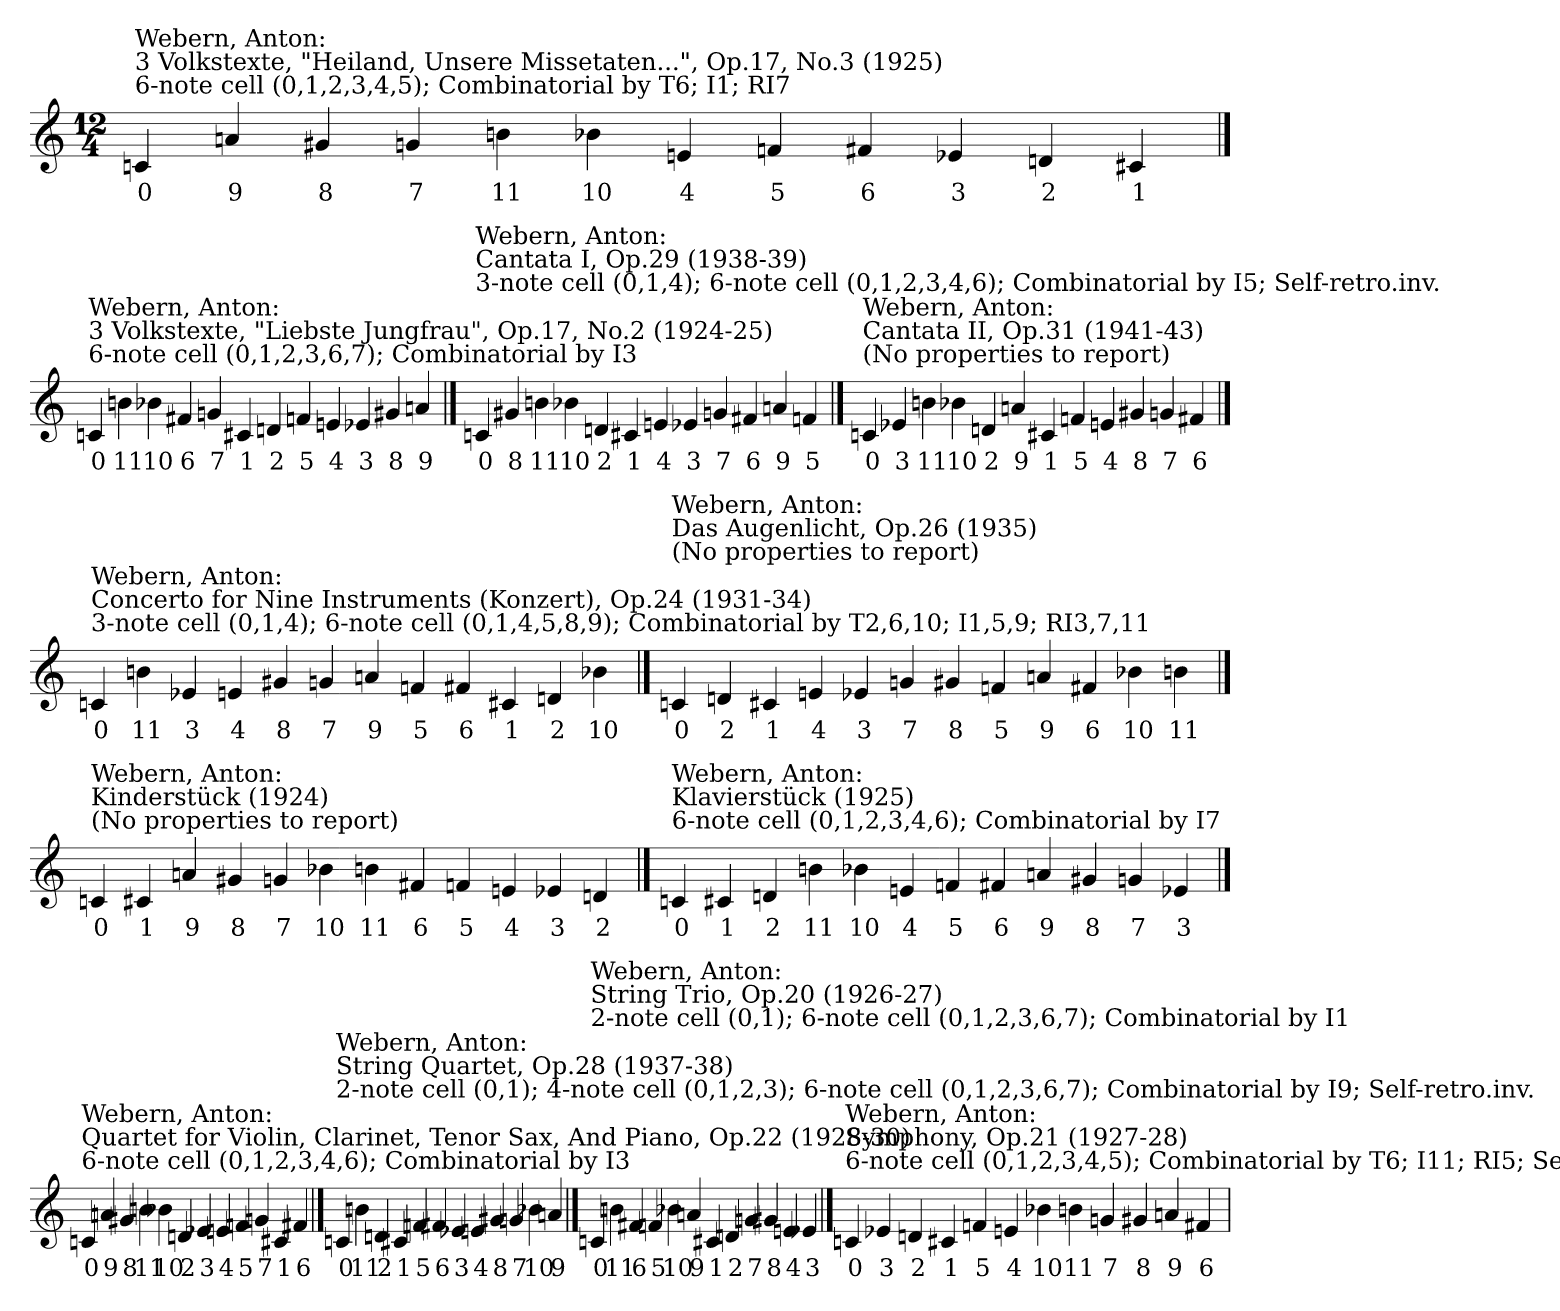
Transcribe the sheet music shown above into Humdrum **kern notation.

**kern	**text
*part1	*part1
*staff1	*staff1
!!LO:LB:g=z
*M12/4	*
==1525	==1525
!LO:TX:t=Webern, Anton&colon; \n3 Volkstexte, "Heiland, Unsere Missetaten...", Op.17, No.3 (1925)\n6-note cell (0,1,2,3,4,5); Combinatorial by T6; I1; RI7	!
4cn	0
4an	9
4g#X	8
4gn	7
4bn	11
4b-X	10
4en	4
4fn	5
4f#X	6
4e-X	3
4dn	2
4c#X	1
!!LO:LB:g=z
==1526	==1526
!LO:TX:t=Webern, Anton&colon; \n3 Volkstexte, "Liebste Jungfrau", Op.17, No.2 (1924-25)\n6-note cell (0,1,2,3,6,7); Combinatorial by I3	!
4cn	0
4bn	11
4b-X	10
4f#X	6
4gn	7
4c#X	1
4dn	2
4fn	5
4en	4
4e-X	3
4g#X	8
4an	9
!!LO:LB:g=z
==1527	==1527
!LO:TX:t=Webern, Anton&colon; \nCantata I, Op.29 (1938-39)\n3-note cell (0,1,4); 6-note cell (0,1,2,3,4,6); Combinatorial by I5; Self-retro.inv.	!
4cn	0
4g#X	8
4bn	11
4b-X	10
4dn	2
4c#X	1
4en	4
4e-X	3
4gn	7
4f#X	6
4an	9
4fn	5
!!LO:LB:g=z
==1528	==1528
!LO:TX:t=Webern, Anton&colon; \nCantata II, Op.31 (1941-43)\n(No properties to report)	!
4cn	0
4e-X	3
4bn	11
4b-X	10
4dn	2
4an	9
4c#X	1
4fn	5
4en	4
4g#X	8
4gn	7
4f#X	6
!!LO:LB:g=z
==1529	==1529
!LO:TX:t=Webern, Anton&colon; \nConcerto for Nine Instruments (Konzert), Op.24 (1931-34)\n3-note cell (0,1,4); 6-note cell (0,1,4,5,8,9); Combinatorial by T2,6,10; I1,5,9; RI3,7,11	!
4cn	0
4bn	11
4e-X	3
4en	4
4g#X	8
4gn	7
4an	9
4fn	5
4f#X	6
4c#X	1
4dn	2
4b-X	10
!!LO:LB:g=z
==1530	==1530
!LO:TX:t=Webern, Anton&colon; \nDas Augenlicht, Op.26 (1935)\n(No properties to report)	!
4cn	0
4dn	2
4c#X	1
4en	4
4e-X	3
4gn	7
4g#X	8
4fn	5
4an	9
4f#X	6
4b-X	10
4bn	11
!!LO:LB:g=z
==1531	==1531
!LO:TX:t=Webern, Anton&colon; \nKinderstück (1924)\n(No properties to report)	!
4cn	0
4c#X	1
4an	9
4g#X	8
4gn	7
4b-X	10
4bn	11
4f#X	6
4fn	5
4en	4
4e-X	3
4dn	2
!!LO:LB:g=z
==1532	==1532
!LO:TX:t=Webern, Anton&colon; \nKlavierstück (1925)\n6-note cell (0,1,2,3,4,6); Combinatorial by I7	!
4cn	0
4c#X	1
4dn	2
4bn	11
4b-X	10
4en	4
4fn	5
4f#X	6
4an	9
4g#X	8
4gn	7
4e-X	3
!!LO:LB:g=z
==1533	==1533
!LO:TX:t=Webern, Anton&colon; \nQuartet for Violin, Clarinet, Tenor Sax, And Piano, Op.22 (1928-30)\n6-note cell (0,1,2,3,4,6); Combinatorial by I3	!
4cn	0
4an	9
4g#X	8
4bn	11
4b-X	10
4dn	2
4e-X	3
4en	4
4fn	5
4gn	7
4c#X	1
4f#X	6
!!LO:LB:g=z
==1534	==1534
!LO:TX:t=Webern, Anton&colon; \nString Quartet, Op.28 (1937-38)\n2-note cell (0,1); 4-note cell (0,1,2,3); 6-note cell (0,1,2,3,6,7); Combinatorial by I9; Self-retro.inv.	!
4cn	0
4bn	11
4dn	2
4c#X	1
4fn	5
4f#X	6
4e-X	3
4en	4
4g#X	8
4gn	7
4b-X	10
4an	9
!!LO:LB:g=z
==1535	==1535
!LO:TX:t=Webern, Anton&colon; \nString Trio, Op.20 (1926-27)\n2-note cell (0,1); 6-note cell (0,1,2,3,6,7); Combinatorial by I1	!
4cn	0
4bn	11
4f#X	6
4fn	5
4b-X	10
4an	9
4c#X	1
4dn	2
4gn	7
4g#X	8
4en	4
4e-X	3
!!LO:LB:g=z
==1536	==1536
!LO:TX:t=Webern, Anton&colon; \nSymphony, Op.21 (1927-28)\n6-note cell (0,1,2,3,4,5); Combinatorial by T6; I11; RI5; Self-retro.	!
4cn	0
4e-X	3
4dn	2
4c#X	1
4fn	5
4en	4
4b-X	10
4bn	11
4gn	7
4g#X	8
4an	9
4f#X	6
=	=
*-	*-
